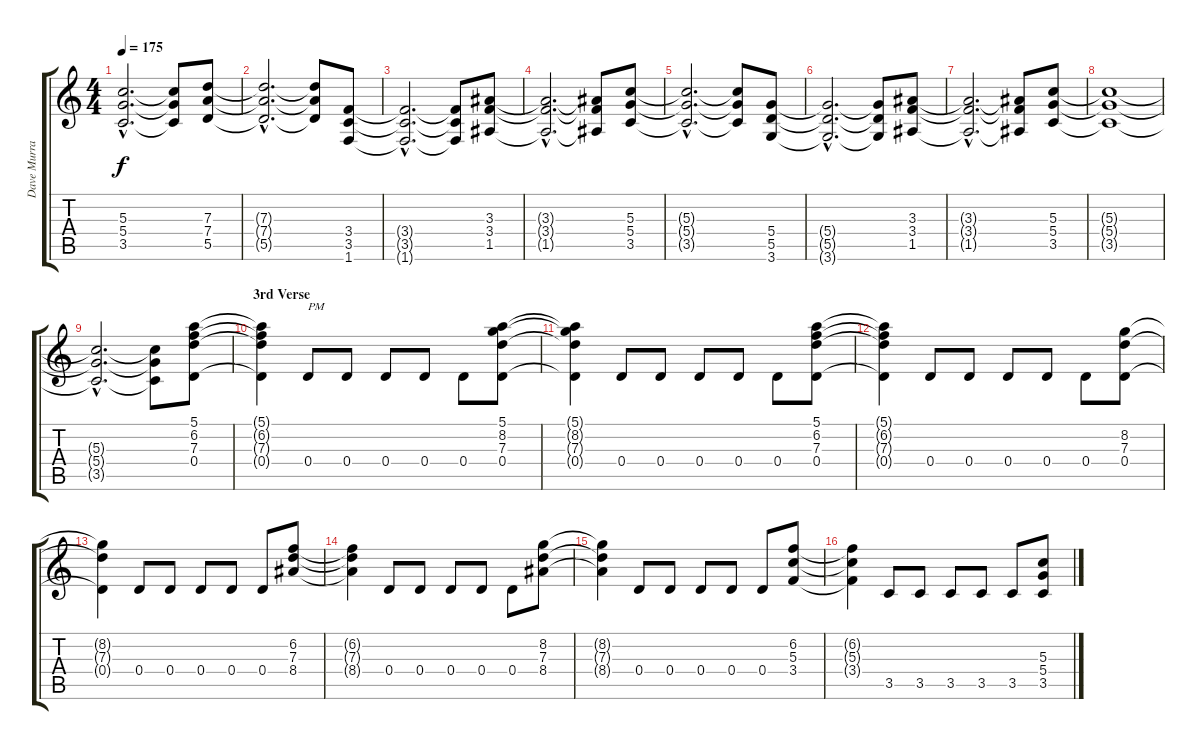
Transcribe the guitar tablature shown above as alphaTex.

\track ("Dave Murray" "Dave Murra") {instrument distortionguitar}
\staff {score tabs}
\tuning (E4 B3 G3 D3 A2 E2) {hide}
\ts (4 4)
\tempo 175
\clef g2
\ks c
(5.3{hac t} 5.4{hac t} 3.5{hac t}).2{d dy f} (5.3{t} 5.4{t} 3.5{t}).8 (7.3 7.4 5.5).8 |
(7.3{hac t} 7.4{hac t} 5.5{hac t}).2{d} (7.3{t} 7.4{t} 5.5{t}).8 (3.4 3.5 1.6).8 |
(3.4{hac t} 3.5{hac t} 1.6{hac t}).2{d} (3.4{t} 3.5{t} 1.6{t}).8 (3.3 3.4 1.5).8 |
(3.3{hac t} 3.4{hac t} 1.5{hac t}).2{d} (3.3{t} 3.4{t} 1.5{t}).8 (5.3 5.4 3.5).8 |
(5.3{hac t} 5.4{hac t} 3.5{hac t}).2{d} (5.3{t} 5.4{t} 3.5{t}).8 (5.4 5.5 3.6).8 |
(5.4{hac t} 5.5{hac t} 3.6{hac t}).2{d} (5.4{t} 5.5{t} 3.6{t}).8 (3.3 3.4 1.5).8 |
(3.3{hac t} 3.4{hac t} 1.5{hac t}).2{d} (3.3{t} 3.4{t} 1.5{t}).8 (5.3 5.4 3.5).8 |
(5.3{t} 5.4{t} 3.5{t}).1 |
(5.3{hac t} 5.4{hac t} 3.5{hac t}).2{d} (5.3{t} 5.4{t} 3.5{t}).8 (5.1 6.2 7.3 0.4).8 |
\section ("" "3rd Verse")
(5.1{t} 6.2{t} 7.3{t} 0.4{t}).4 0.4.8{txt "PM"} 0.4.8 0.4.8 0.4.8 0.4.8 (5.1 8.2 7.3 0.4).8 |
(5.1{t} 8.2{t} 7.3{t} 0.4{t}).4 0.4.8 0.4.8 0.4.8 0.4.8 0.4.8 (5.1 6.2 7.3 0.4).8 |
(5.1{t} 6.2{t} 7.3{t} 0.4{t}).4 0.4.8 0.4.8 0.4.8 0.4.8 0.4.8 (8.2 7.3 0.4).8 |
(8.2{t} 7.3{t} 0.4{t}).4 0.4.8 0.4.8 0.4.8 0.4.8 0.4.8 (6.2 7.3 8.4).8 |
(6.2{t} 7.3{t} 8.4{t}).4 0.4.8 0.4.8 0.4.8 0.4.8 0.4.8 (8.2 7.3 8.4).8 |
(8.2{t} 7.3{t} 8.4{t}).4 0.4.8 0.4.8 0.4.8 0.4.8 0.4.8 (6.2 5.3 3.4).8 |
(6.2{t} 5.3{t} 3.4{t}).4 3.5.8 3.5.8 3.5.8 3.5.8 3.5.8 (5.3 5.4 3.5).8
